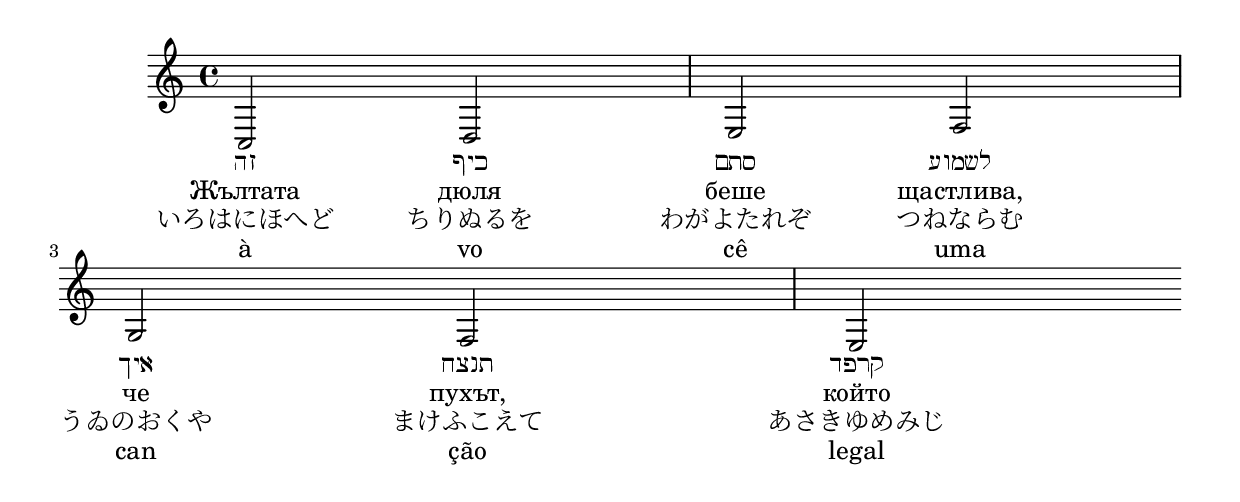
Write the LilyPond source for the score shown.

\version "2.6.0"

%% Edit this file using a Unicode aware editor, such as GVIM, GEDIT, Emacs

%{

You may have to install additional fonts.

Red Hat Fedora

    taipeifonts fonts-xorg-truetype ttfonts-ja fonts-arabic \
	 ttfonts-zh_CN fonts-ja fonts-hebrew 

Debian GNU/Linux

   apt-get install emacs-intl-fonts xfonts-intl-.* \
	ttf-kochi-gothic ttf-kochi-mincho

%} 

\header {

  texidoc = "Various scripts may be used for texts (like titles and
lyrics) introduced by entering them in UTF-8 encoding, and using a
Pango based backend. Depending on the fonts installed, this fragment
will render Japanese, Hebrew, Cyrillic and Portuguese.

"
  
}

japanese = \lyricmode {  
  いろはにほへど ちりぬるを
  わがよたれぞ  つねならむ
  うゐのおくや  まけふこえて
  あさきゆめみじ ゑひもせず 
 }


bulgarian = \lyricmode {
  Жълтата дюля беше щастлива, че пухът, който цъфна, замръзна като гьон.
}

hebrew = \lyricmode { 
  זה כיף סתם לשמוע איך תנצח קרפד עץ טוב בגן.
}

portuguese = \lyricmode { 
  à vo cê uma can ção legal
}


\relative  { 
  c2 d e f g f e
}
\addlyrics { \hebrew }
\addlyrics { \bulgarian }
\addlyrics { \japanese }
\addlyrics { \portuguese }
